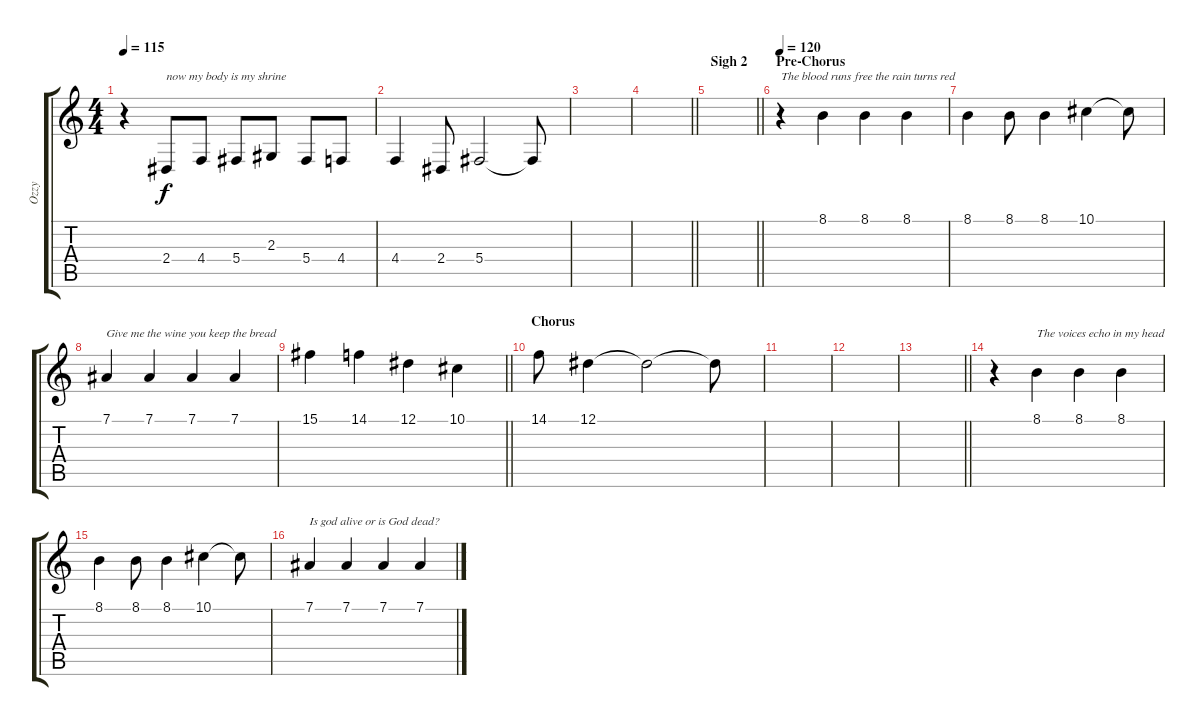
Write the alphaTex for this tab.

\track ("Ozzy" "Ozzy") {instrument harmonica}
\staff {score tabs}
\tuning (Eb4 Bb3 Gb3 Db3 Ab2 Eb2) {hide}
\ts (4 4)
\tempo 115
\clef g2
\ks c
r.4{dy f} 2.4.8{txt "now my body is my shrine"} 4.4.8 5.4.8 2.3.8 5.4.8 4.4.8 |
4.4.4 2.4.8 5.4.2 5.4{t}.8 |
|
\barLineRight lightlight
|
\section ("" "Sigh 2")
\barLineRight lightlight
|
\section ("" "Pre-Chorus")
\tempo 120
r.4{txt "The blood runs free the rain turns red"} 8.1.4 8.1.4 8.1.4 |
8.1.4 8.1.8 8.1.4 10.1.4 10.1{t}.8 |
7.1.4{txt "Give me the wine you keep the bread"} 7.1.4 7.1.4 7.1.4 |
\barLineRight lightlight
15.1.4 14.1.4 12.1.4 10.1.4 |
\section ("" "Chorus")
14.1.8 12.1.4 12.1{t}.2 12.1{t}.8 |
|
|
\barLineRight lightlight
|
r.4 8.1.4{txt "The voices echo in my head "} 8.1.4 8.1.4 |
8.1.4 8.1.8 8.1.4 10.1.4 10.1{t}.8 |
7.1.4{txt "Is god alive or is God dead?"} 7.1.4 7.1.4 7.1.4
